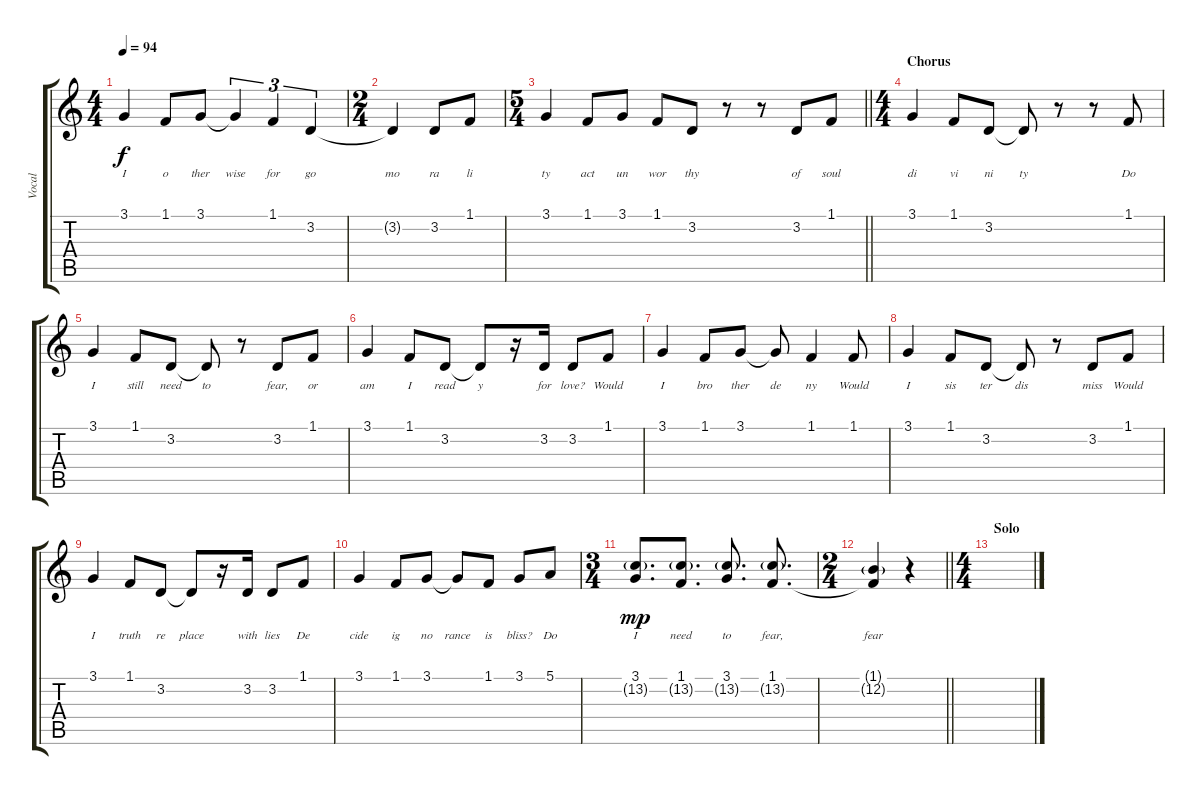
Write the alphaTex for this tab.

\track ("Vocal" "Vocal") {instrument acousticgrandpiano}
\staff {score tabs}
\tuning (E4 B3 G3 D3 A2 E2) {hide}
\ts (4 4)
\tempo 94
\clef g2
\ks c
3.1.4{lyrics (0 "I") lyrics (1 "") lyrics (2 "") lyrics (3 "") lyrics (4 "") dy f} 1.1.8{lyrics (0 "o") lyrics (1 "") lyrics (2 "") lyrics (3 "") lyrics (4 "")} 3.1.8{lyrics (0 "ther") lyrics (1 "") lyrics (2 "") lyrics (3 "") lyrics (4 "")} 3.1{t}.4{tu (3 2) lyrics (0 "wise") lyrics (1 "") lyrics (2 "") lyrics (3 "") lyrics (4 "")} 1.1.4{tu (3 2) lyrics (0 "for") lyrics (1 "") lyrics (2 "") lyrics (3 "") lyrics (4 "")} 3.2.4{tu (3 2) lyrics (0 "go") lyrics (1 "") lyrics (2 "") lyrics (3 "") lyrics (4 "")} |
\ts (2 4)
3.2{t}.4{lyrics (0 "mo") lyrics (1 "") lyrics (2 "") lyrics (3 "") lyrics (4 "")} 3.2.8{lyrics (0 "ra") lyrics (1 "") lyrics (2 "") lyrics (3 "") lyrics (4 "")} 1.1.8{lyrics (0 "li") lyrics (1 "") lyrics (2 "") lyrics (3 "") lyrics (4 "")} |
\ts (5 4)
\barLineRight lightlight
3.1.4{lyrics (0 "ty") lyrics (1 "") lyrics (2 "") lyrics (3 "") lyrics (4 "")} 1.1.8{lyrics (0 "act") lyrics (1 "") lyrics (2 "") lyrics (3 "") lyrics (4 "")} 3.1.8{lyrics (0 "un") lyrics (1 "") lyrics (2 "") lyrics (3 "") lyrics (4 "")} 1.1.8{lyrics (0 "wor") lyrics (1 "") lyrics (2 "") lyrics (3 "") lyrics (4 "")} 3.2.8{lyrics (0 "thy") lyrics (1 "") lyrics (2 "") lyrics (3 "") lyrics (4 "")} r.8 r.8 3.2.8{lyrics (0 "of") lyrics (1 "") lyrics (2 "") lyrics (3 "") lyrics (4 "")} 1.1.8{lyrics (0 "soul") lyrics (1 "") lyrics (2 "") lyrics (3 "") lyrics (4 "")} |
\ts (4 4)
\section ("" "Chorus")
3.1.4{lyrics (0 "di") lyrics (1 "") lyrics (2 "") lyrics (3 "") lyrics (4 "")} 1.1.8{lyrics (0 "vi") lyrics (1 "") lyrics (2 "") lyrics (3 "") lyrics (4 "")} 3.2.8{lyrics (0 "ni") lyrics (1 "") lyrics (2 "") lyrics (3 "") lyrics (4 "")} 3.2{t}.8{lyrics (0 "ty") lyrics (1 "") lyrics (2 "") lyrics (3 "") lyrics (4 "")} r.8 r.8 1.1.8{lyrics (0 "Do") lyrics (1 "") lyrics (2 "") lyrics (3 "") lyrics (4 "")} |
3.1.4{lyrics (0 "I") lyrics (1 "") lyrics (2 "") lyrics (3 "") lyrics (4 "")} 1.1.8{lyrics (0 "still") lyrics (1 "") lyrics (2 "") lyrics (3 "") lyrics (4 "")} 3.2.8{lyrics (0 "need") lyrics (1 "") lyrics (2 "") lyrics (3 "") lyrics (4 "")} 3.2{t}.8{lyrics (0 "to") lyrics (1 "") lyrics (2 "") lyrics (3 "") lyrics (4 "")} r.8 3.2.8{lyrics (0 "fear,") lyrics (1 "") lyrics (2 "") lyrics (3 "") lyrics (4 "")} 1.1.8{lyrics (0 "or") lyrics (1 "") lyrics (2 "") lyrics (3 "") lyrics (4 "")} |
3.1.4{lyrics (0 "am") lyrics (1 "") lyrics (2 "") lyrics (3 "") lyrics (4 "")} 1.1.8{lyrics (0 "I") lyrics (1 "") lyrics (2 "") lyrics (3 "") lyrics (4 "")} 3.2.8{lyrics (0 "read") lyrics (1 "") lyrics (2 "") lyrics (3 "") lyrics (4 "")} 3.2{t}.8{lyrics (0 "y") lyrics (1 "") lyrics (2 "") lyrics (3 "") lyrics (4 "")} r.16 3.2.16{lyrics (0 "for") lyrics (1 "") lyrics (2 "") lyrics (3 "") lyrics (4 "")} 3.2.8{lyrics (0 "love?") lyrics (1 "") lyrics (2 "") lyrics (3 "") lyrics (4 "")} 1.1.8{lyrics (0 "Would") lyrics (1 "") lyrics (2 "") lyrics (3 "") lyrics (4 "")} |
3.1.4{lyrics (0 "I") lyrics (1 "") lyrics (2 "") lyrics (3 "") lyrics (4 "")} 1.1.8{lyrics (0 "bro") lyrics (1 "") lyrics (2 "") lyrics (3 "") lyrics (4 "")} 3.1.8{lyrics (0 "ther") lyrics (1 "") lyrics (2 "") lyrics (3 "") lyrics (4 "")} 3.1{t}.8{lyrics (0 "de") lyrics (1 "") lyrics (2 "") lyrics (3 "") lyrics (4 "")} 1.1.4{lyrics (0 "ny") lyrics (1 "") lyrics (2 "") lyrics (3 "") lyrics (4 "")} 1.1.8{lyrics (0 "Would") lyrics (1 "") lyrics (2 "") lyrics (3 "") lyrics (4 "")} |
3.1.4{lyrics (0 "I") lyrics (1 "") lyrics (2 "") lyrics (3 "") lyrics (4 "")} 1.1.8{lyrics (0 "sis") lyrics (1 "") lyrics (2 "") lyrics (3 "") lyrics (4 "")} 3.2.8{lyrics (0 "ter") lyrics (1 "") lyrics (2 "") lyrics (3 "") lyrics (4 "")} 3.2{t}.8{lyrics (0 "dis") lyrics (1 "") lyrics (2 "") lyrics (3 "") lyrics (4 "")} r.8 3.2.8{lyrics (0 "miss") lyrics (1 "") lyrics (2 "") lyrics (3 "") lyrics (4 "")} 1.1.8{lyrics (0 "Would") lyrics (1 "") lyrics (2 "") lyrics (3 "") lyrics (4 "")} |
3.1.4{lyrics (0 "I") lyrics (1 "") lyrics (2 "") lyrics (3 "") lyrics (4 "")} 1.1.8{lyrics (0 "truth") lyrics (1 "") lyrics (2 "") lyrics (3 "") lyrics (4 "")} 3.2.8{lyrics (0 "re") lyrics (1 "") lyrics (2 "") lyrics (3 "") lyrics (4 "")} 3.2{t}.8{lyrics (0 "place") lyrics (1 "") lyrics (2 "") lyrics (3 "") lyrics (4 "")} r.16 3.2.16{lyrics (0 "with") lyrics (1 "") lyrics (2 "") lyrics (3 "") lyrics (4 "")} 3.2.8{lyrics (0 "lies") lyrics (1 "") lyrics (2 "") lyrics (3 "") lyrics (4 "")} 1.1.8{lyrics (0 "De") lyrics (1 "") lyrics (2 "") lyrics (3 "") lyrics (4 "")} |
3.1.4{lyrics (0 "cide") lyrics (1 "") lyrics (2 "") lyrics (3 "") lyrics (4 "")} 1.1.8{lyrics (0 "ig") lyrics (1 "") lyrics (2 "") lyrics (3 "") lyrics (4 "")} 3.1.8{lyrics (0 "no") lyrics (1 "") lyrics (2 "") lyrics (3 "") lyrics (4 "")} 3.1{t}.8{lyrics (0 "rance") lyrics (1 "") lyrics (2 "") lyrics (3 "") lyrics (4 "")} 1.1.8{lyrics (0 "is") lyrics (1 "") lyrics (2 "") lyrics (3 "") lyrics (4 "")} 3.1.8{lyrics (0 "bliss?") lyrics (1 "") lyrics (2 "") lyrics (3 "") lyrics (4 "")} 5.1.8{lyrics (0 "Do") lyrics (1 "") lyrics (2 "") lyrics (3 "") lyrics (4 "")} |
\ts (3 4)
(3.1 13.2{g}).8{d lyrics (0 "I") lyrics (1 "") lyrics (2 "") lyrics (3 "") lyrics (4 "") dy mp} (1.1 13.2{g}).8{d lyrics (0 "need") lyrics (1 "") lyrics (2 "") lyrics (3 "") lyrics (4 "")} (3.1 13.2{g}).8{d lyrics (0 "to") lyrics (1 "") lyrics (2 "") lyrics (3 "") lyrics (4 "")} (1.1 13.2{g}).8{d lyrics (0 "fear,") lyrics (1 "") lyrics (2 "") lyrics (3 "") lyrics (4 "")} |
\ts (2 4)
\barLineRight lightlight
(1.1{t} 12.2{g}).4{lyrics (0 "fear") lyrics (1 "") lyrics (2 "") lyrics (3 "") lyrics (4 "")} r.4 |
\ts (4 4)
\section ("" "Solo")
